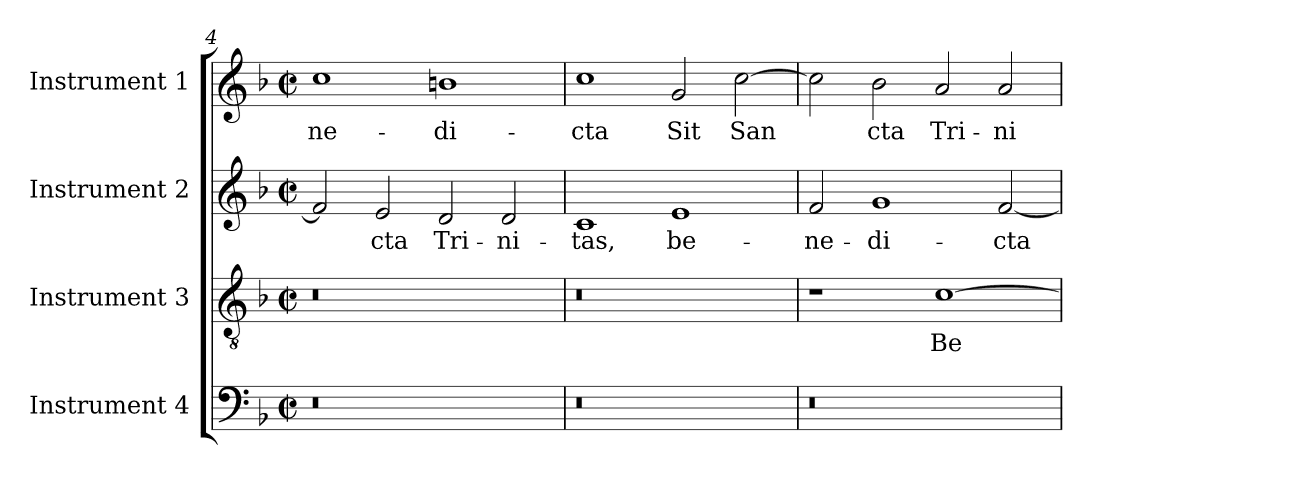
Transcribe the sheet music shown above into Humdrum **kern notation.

**kern	**kern	**text	**kern	**text	**kern	**text
*part4	*part3	*part3	*part2	*part2	*part1	*part1
*staff4	*staff3	*staff3	*staff2	*staff2	*staff1	*staff1
*I"Instrument 4	*I"Instrument 3	*	*I"Instrument 2	*	*I"Instrument 1	*
*clefF4	*clefGv2	*	*clefG2	*	*clefG2	*
*k[b-]	*k[b-]	*	*k[b-]	*	*k[b-]	*
*F:	*F:	*	*F:	*	*F:	*
*M2/2	*M2/2	*	*M2/2	*	*M2/2	*
*met(c|)	*met(c|)	*	*met(c|)	*	*met(c|)	*
=4	=4	=4	=4	=4	=4	=4
!	!	!	!	!LO:LY:b:cj	!	!LO:LY:b:cj
0r	0r	.	2f/]	--	1cc	ne-
!	!	!	!	!LO:LY:b:cj	!	!
.	.	.	2e/	-cta	.	.
!	!	!	!	!LO:LY:b:cj	!	!LO:LY:b:cj
.	.	.	2d/	Tri-	1bn	-di-
!	!	!	!	!LO:LY:b:cj	!	!
.	.	.	2d/	-ni-	.	.
=5	=5	=5	=5	=5	=5	=5
!	!	!	!	!LO:LY:b:cj	!	!LO:LY:b:cj
0r	0r	.	1c	-tas,	1cc	-cta
!	!	!	!	!LO:LY:b:cj	!	!LO:LY:b:cj
.	.	.	1e	be-	2g/	Sit
!	!	!	!	!	!	!LO:LY:b:cj
.	.	.	.	.	[>2cc\	San-
=6	=6	=6	=6	=6	=6	=6
!	!	!	!	!LO:LY:b:cj	!	!LO:LY:b:cj
0r	1r	.	2f/	-ne-	2cc\]	--
!	!	!	!	!LO:LY:b:cj	!	!LO:LY:b:cj
.	.	.	1g	-di-	2b-\	-cta
!	!	!LO:LY:b:cj	!	!	!	!LO:LY:b:cj
.	[>1c	Be-	.	.	2a/	Tri-
!	!	!	!	!LO:LY:b:cj	!	!LO:LY:b:cj
.	.	.	[<2f/	-cta	2a/	-ni-
=	=	=	=	=	=	=
*-	*-	*-	*-	*-	*-	*-
